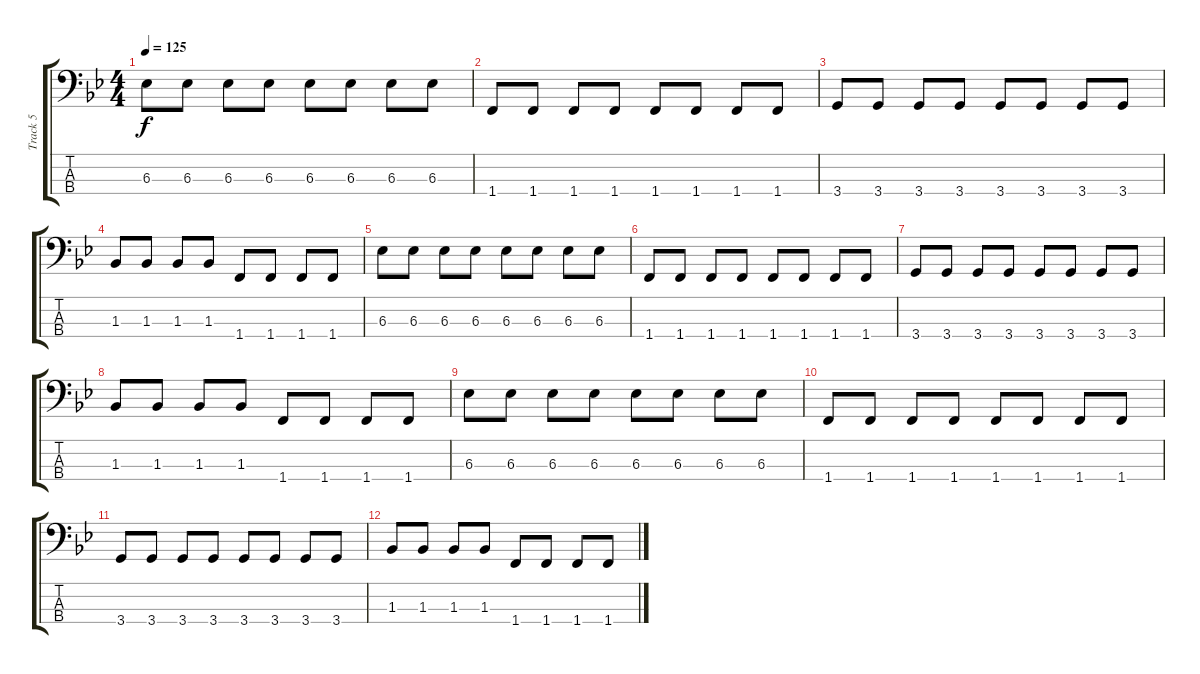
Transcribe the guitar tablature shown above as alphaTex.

\track ("Track 5" "Track 5") {instrument electricbassfinger}
\staff {score tabs}
\tuning (G2 D2 A1 E1) {hide}
\ts (4 4)
\tempo 125
\clef f4
\ks bb
6.3.8{dy f} 6.3.8 6.3.8 6.3.8 6.3.8 6.3.8 6.3.8 6.3.8 |
1.4.8 1.4.8 1.4.8 1.4.8 1.4.8 1.4.8 1.4.8 1.4.8 |
3.4.8 3.4.8 3.4.8 3.4.8 3.4.8 3.4.8 3.4.8 3.4.8 |
1.3.8 1.3.8 1.3.8 1.3.8 1.4.8 1.4.8 1.4.8 1.4.8 |
6.3.8 6.3.8 6.3.8 6.3.8 6.3.8 6.3.8 6.3.8 6.3.8 |
1.4.8 1.4.8 1.4.8 1.4.8 1.4.8 1.4.8 1.4.8 1.4.8 |
3.4.8 3.4.8 3.4.8 3.4.8 3.4.8 3.4.8 3.4.8 3.4.8 |
1.3.8 1.3.8 1.3.8 1.3.8 1.4.8 1.4.8 1.4.8 1.4.8 |
6.3.8 6.3.8 6.3.8 6.3.8 6.3.8 6.3.8 6.3.8 6.3.8 |
1.4.8 1.4.8 1.4.8 1.4.8 1.4.8 1.4.8 1.4.8 1.4.8 |
3.4.8 3.4.8 3.4.8 3.4.8 3.4.8 3.4.8 3.4.8 3.4.8 |
1.3.8 1.3.8 1.3.8 1.3.8 1.4.8 1.4.8 1.4.8 1.4.8
